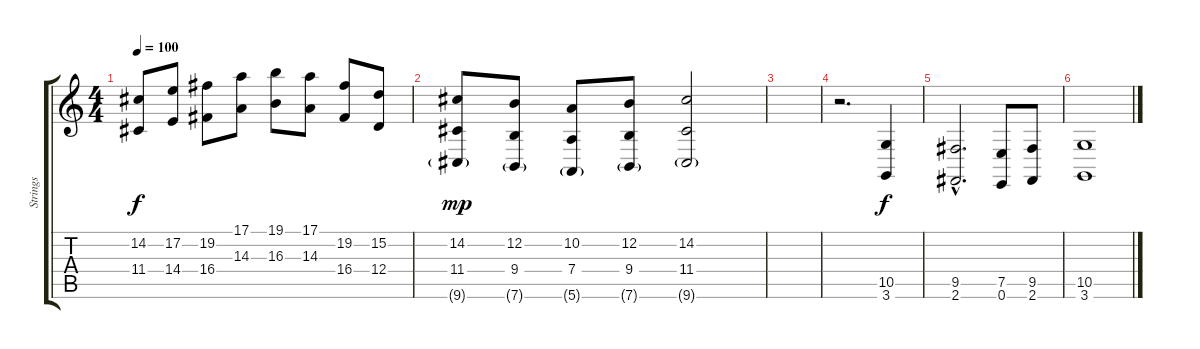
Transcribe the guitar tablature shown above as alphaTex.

\track ("Strings" "Strings") {instrument violin}
\staff {score tabs}
\tuning (E4 B3 G3 D3 A2 E2) {hide}
\ts (4 4)
\tempo 100
\clef g2
\ks c
(14.2 11.4).8{dy f instrument stringensemble1} (17.2 14.4).8 (19.2 16.4).8 (17.1 14.3).8 (19.1 16.3).8 (17.1 14.3).8 (19.2 16.4).8 (15.2 12.4).8 |
(14.2 11.4 9.6{g}).8{dy mp instrument stringensemble1} (12.2 9.4 7.6{g}).8 (10.2 7.4 5.6{g}).8 (12.2 9.4 7.6{g}).8 (14.2 11.4 9.6{g}).2 |
|
r.2{d volume 15 instrument stringensemble1} (10.5 3.6).4{dy f} |
(9.5{hac} 2.6{hac}).2{d} (7.5 0.6).8 (9.5 2.6).8 |
(10.5 3.6).1
